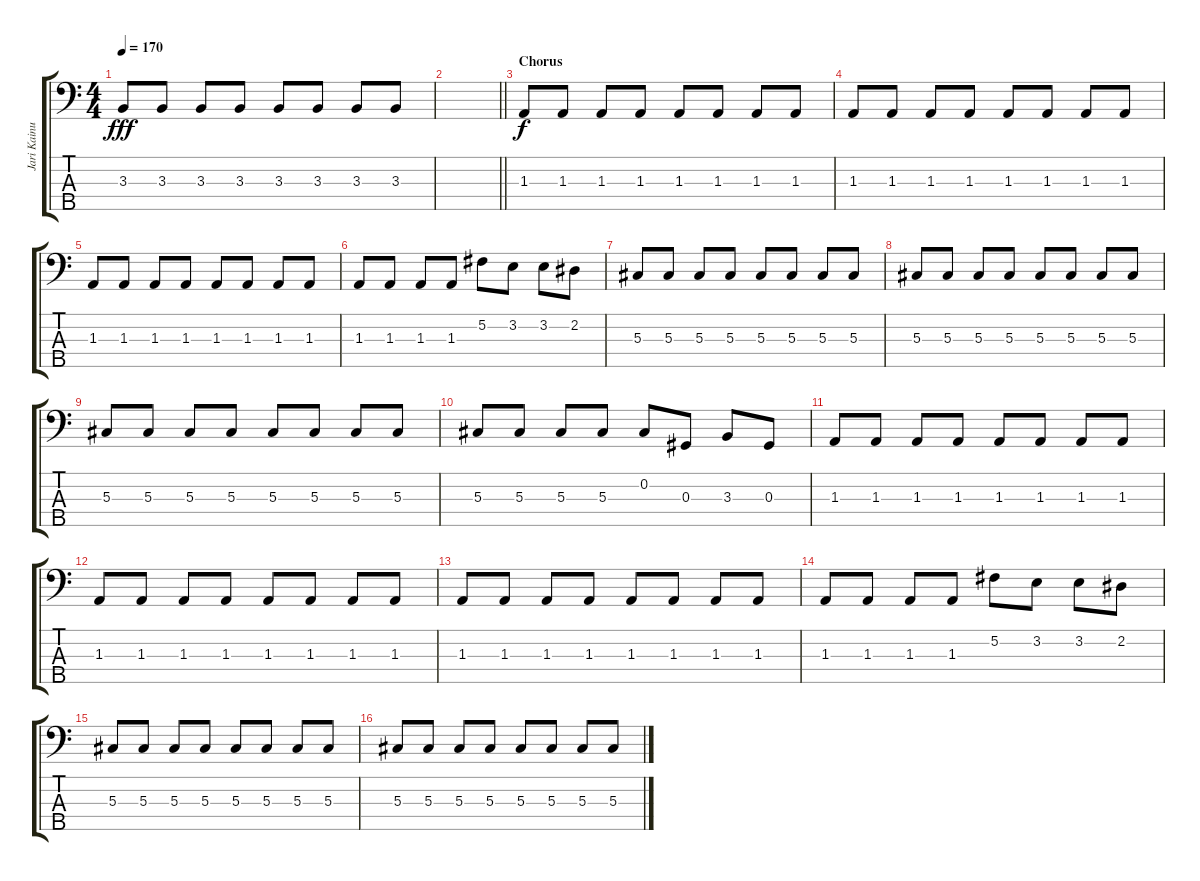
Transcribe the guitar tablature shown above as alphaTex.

\track ("Jari Kainulainen" "Jari Kainu") {instrument electricbassfinger}
\staff {score tabs}
\tuning (Gb2 Db2 Ab1 Eb1 Bb0) {hide}
\ts (4 4)
\tempo 170
\clef f4
\ks c
3.3.8{dy fff} 3.3.8 3.3.8 3.3.8 3.3.8 3.3.8 3.3.8 3.3.8 |
\barLineRight lightlight
|
\section ("" "Chorus")
1.3.8{dy f} 1.3.8 1.3.8 1.3.8 1.3.8 1.3.8 1.3.8 1.3.8 |
1.3.8 1.3.8 1.3.8 1.3.8 1.3.8 1.3.8 1.3.8 1.3.8 |
1.3.8 1.3.8 1.3.8 1.3.8 1.3.8 1.3.8 1.3.8 1.3.8 |
1.3.8 1.3.8 1.3.8 1.3.8 5.2.8 3.2.8 3.2.8 2.2.8 |
5.3.8 5.3.8 5.3.8 5.3.8 5.3.8 5.3.8 5.3.8 5.3.8 |
5.3.8 5.3.8 5.3.8 5.3.8 5.3.8 5.3.8 5.3.8 5.3.8 |
5.3.8 5.3.8 5.3.8 5.3.8 5.3.8 5.3.8 5.3.8 5.3.8 |
5.3.8 5.3.8 5.3.8 5.3.8 0.2.8 0.3.8 3.3.8 0.3.8 |
1.3.8 1.3.8 1.3.8 1.3.8 1.3.8 1.3.8 1.3.8 1.3.8 |
1.3.8 1.3.8 1.3.8 1.3.8 1.3.8 1.3.8 1.3.8 1.3.8 |
1.3.8 1.3.8 1.3.8 1.3.8 1.3.8 1.3.8 1.3.8 1.3.8 |
1.3.8 1.3.8 1.3.8 1.3.8 5.2.8 3.2.8 3.2.8 2.2.8 |
5.3.8 5.3.8 5.3.8 5.3.8 5.3.8 5.3.8 5.3.8 5.3.8 |
5.3.8 5.3.8 5.3.8 5.3.8 5.3.8 5.3.8 5.3.8 5.3.8
